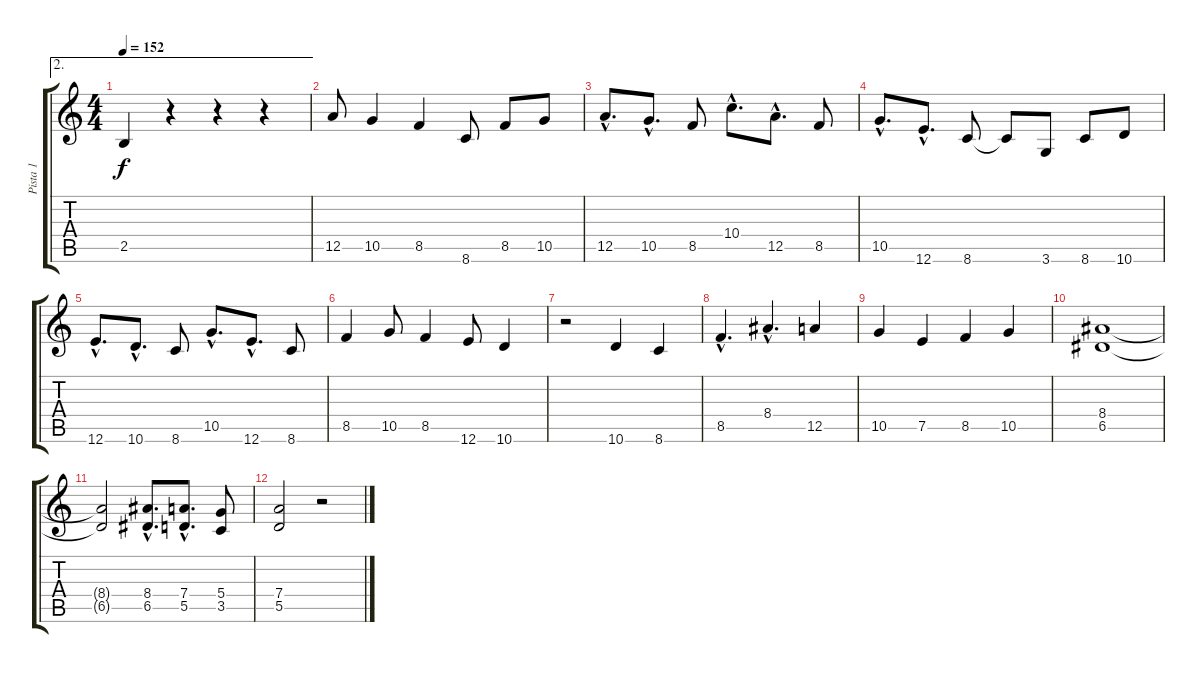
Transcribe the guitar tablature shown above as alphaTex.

\track ("Pista 1" "Pista 1") {instrument distortionguitar}
\staff {score tabs}
\tuning (E4 B3 G3 D3 A2 E2) {hide}
\ae 2
\ts (4 4)
\tempo 152
\clef g2
\ks c
2.5.4{dy f} r.4 r.4 r.4 |
12.5.8 10.5.4 8.5.4 8.6.8 8.5.8 10.5.8 |
12.5{hac}.8{d} 10.5{hac}.8{d} 8.5.8 10.4{hac}.8{d} 12.5{hac}.8{d} 8.5.8 |
10.5{hac}.8{d} 12.6{hac}.8{d} 8.6.8 8.6{t}.8 3.6.8 8.6.8 10.6.8 |
12.6{hac}.8{d} 10.6{hac}.8{d} 8.6.8 10.5{hac}.8{d} 12.6{hac}.8{d} 8.6.8 |
8.5.4 10.5.8 8.5.4 12.6.8 10.6.4 |
r.2 10.6.4 8.6.4 |
8.5{hac}.4{d} 8.4{hac}.4{d} 12.5.4 |
10.5.4 7.5.4 8.5.4 10.5.4 |
(8.4 6.5).1 |
(8.4{t} 6.5{t}).2 (8.4{hac} 6.5{hac}).8{d} (7.4{hac} 5.5{hac}).8{d} (5.4 3.5).8 |
(7.4 5.5).2 r.2
